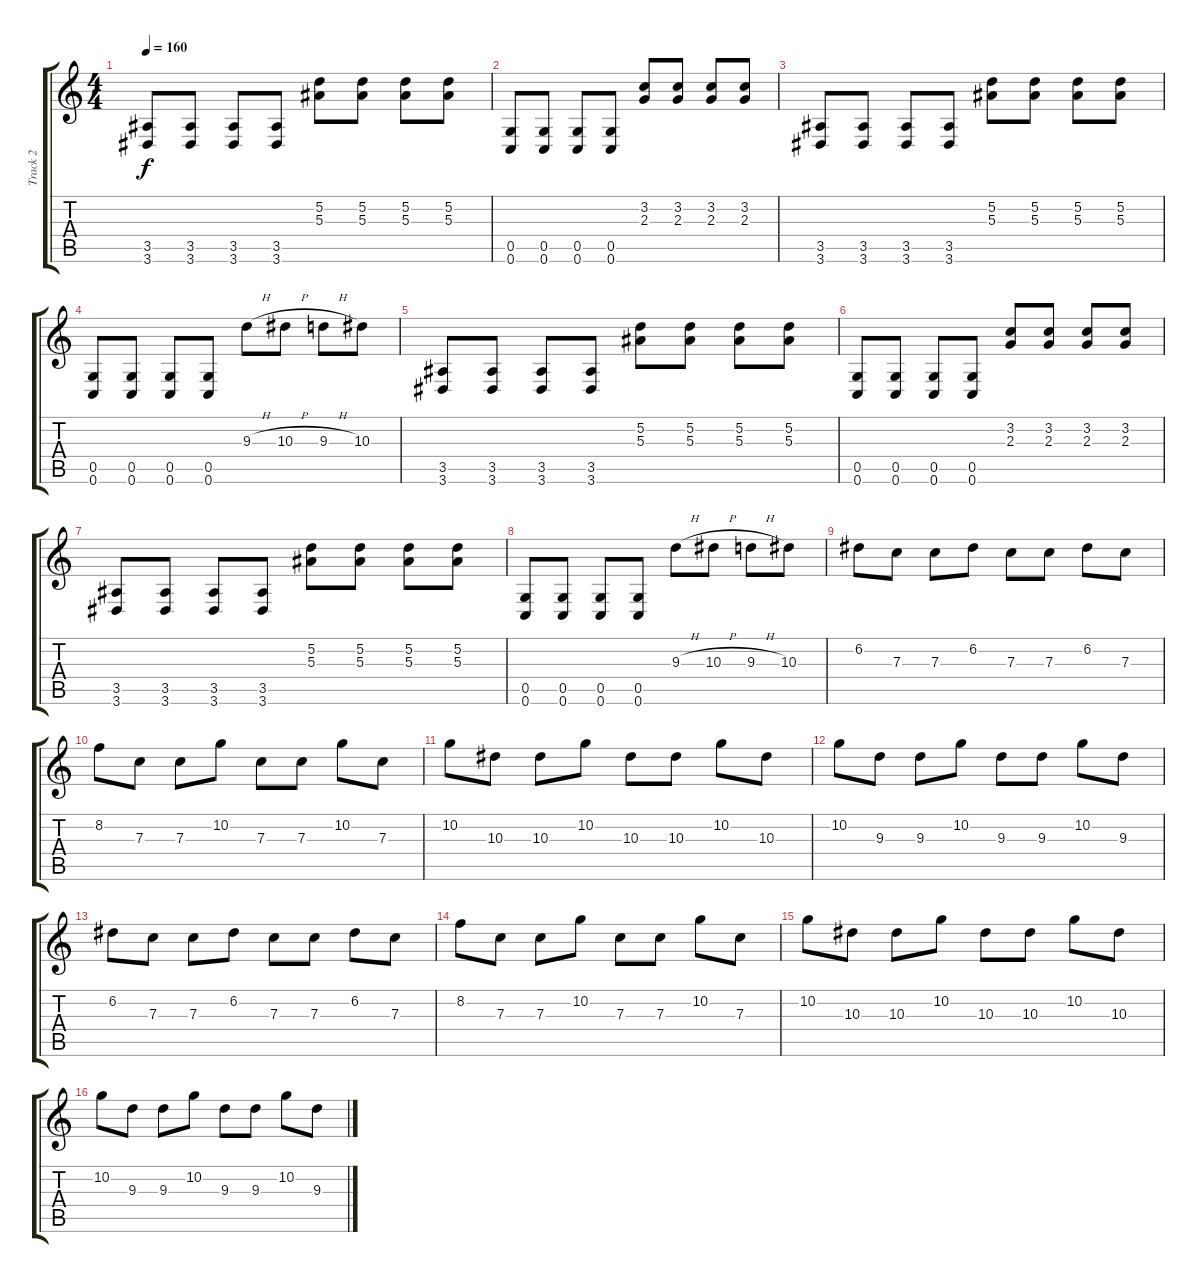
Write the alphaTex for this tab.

\track ("Track 2" "Track 2") {instrument distortionguitar}
\staff {score tabs}
\tuning (D4 A3 F3 C3 G2 C2) {hide}
\ts (4 4)
\tempo 160
\clef g2
\ks c
(3.5 3.6).8{dy f instrument distortionguitar} (3.5 3.6).8 (3.5 3.6).8 (3.5 3.6).8 (5.2 5.3).8 (5.2 5.3).8 (5.2 5.3).8 (5.2 5.3).8 |
(0.5 0.6).8 (0.5 0.6).8 (0.5 0.6).8 (0.5 0.6).8 (3.2 2.3).8 (3.2 2.3).8 (3.2 2.3).8 (3.2 2.3).8 |
(3.5 3.6).8 (3.5 3.6).8 (3.5 3.6).8 (3.5 3.6).8 (5.2 5.3).8 (5.2 5.3).8 (5.2 5.3).8 (5.2 5.3).8 |
(0.5 0.6).8 (0.5 0.6).8 (0.5 0.6).8 (0.5 0.6).8 9.3{h}.8 10.3{h}.8 9.3{h}.8 10.3.8 |
(3.5 3.6).8 (3.5 3.6).8 (3.5 3.6).8 (3.5 3.6).8 (5.2 5.3).8 (5.2 5.3).8 (5.2 5.3).8 (5.2 5.3).8 |
(0.5 0.6).8 (0.5 0.6).8 (0.5 0.6).8 (0.5 0.6).8 (3.2 2.3).8 (3.2 2.3).8 (3.2 2.3).8 (3.2 2.3).8 |
(3.5 3.6).8 (3.5 3.6).8 (3.5 3.6).8 (3.5 3.6).8 (5.2 5.3).8 (5.2 5.3).8 (5.2 5.3).8 (5.2 5.3).8 |
(0.5 0.6).8 (0.5 0.6).8 (0.5 0.6).8 (0.5 0.6).8 9.3{h}.8 10.3{h}.8 9.3{h}.8 10.3.8 |
6.2.8 7.3.8 7.3.8 6.2.8 7.3.8 7.3.8 6.2.8 7.3.8 |
8.2.8 7.3.8 7.3.8 10.2.8 7.3.8 7.3.8 10.2.8 7.3.8 |
10.2.8 10.3.8 10.3.8 10.2.8 10.3.8 10.3.8 10.2.8 10.3.8 |
10.2.8 9.3.8 9.3.8 10.2.8 9.3.8 9.3.8 10.2.8 9.3.8 |
6.2.8 7.3.8 7.3.8 6.2.8 7.3.8 7.3.8 6.2.8 7.3.8 |
8.2.8 7.3.8 7.3.8 10.2.8 7.3.8 7.3.8 10.2.8 7.3.8 |
10.2.8 10.3.8 10.3.8 10.2.8 10.3.8 10.3.8 10.2.8 10.3.8 |
10.2.8 9.3.8 9.3.8 10.2.8 9.3.8 9.3.8 10.2.8 9.3.8
